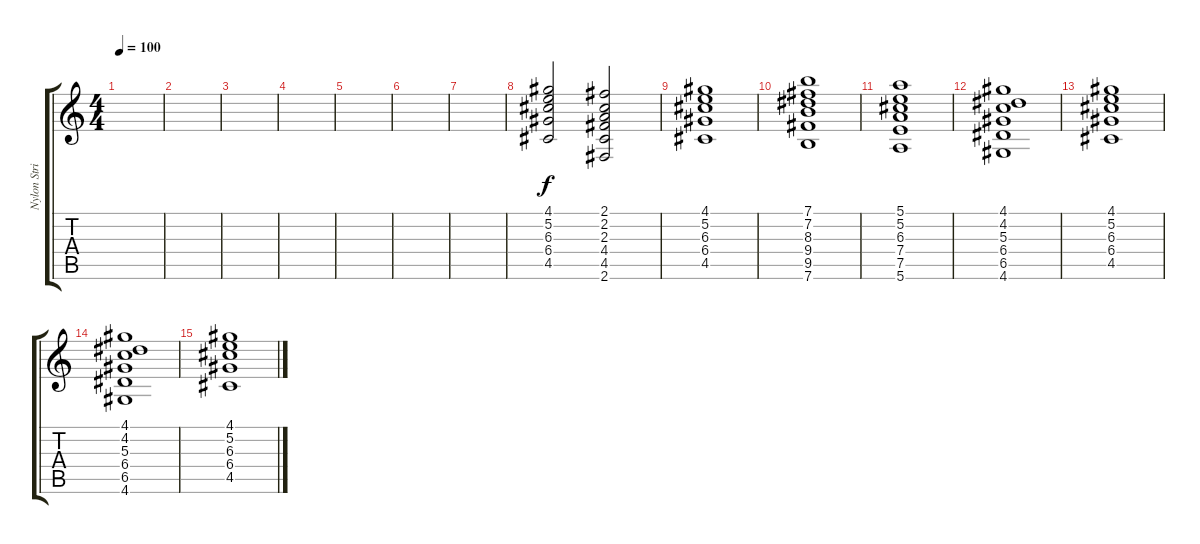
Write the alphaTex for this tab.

\track ("Nylon String" "Nylon Stri") {instrument acousticguitarsteel}
\staff {score tabs}
\tuning (E4 B3 G3 D3 A2 E2) {hide}
\ts (4 4)
\tempo 100
\clef g2
\ks c
|
|
|
|
|
|
|
(4.1 5.2 6.3 6.4 4.5).2 (2.1 2.2 2.3 4.4 4.5 2.6).2 |
(4.1 5.2 6.3 6.4 4.5).1 |
(7.1 7.2 8.3 9.4 9.5 7.6).1 |
(5.1 5.2 6.3 7.4 7.5 5.6).1 |
(4.1 4.2 5.3 6.4 6.5 4.6).1 |
(4.1 5.2 6.3 6.4 4.5).1 |
(4.1 4.2 5.3 6.4 6.5 4.6).1 |
(4.1 5.2 6.3 6.4 4.5).1
